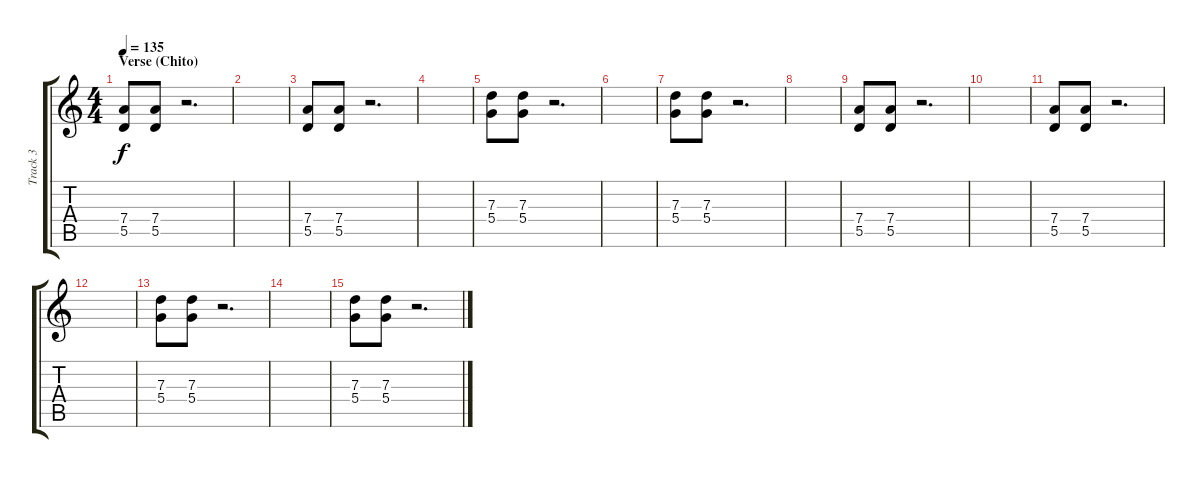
\track ("Track 3" "Track 3") {instrument distortionguitar}
\staff {score tabs}
\tuning (E4 B3 G3 D3 A2 E2) {hide}
\ts (4 4)
\section ("" "Verse (Chito)")
\tempo 135
\clef g2
\ks c
(7.4 5.5).8{dy f} (7.4 5.5).8 r.2{d} |
|
(7.4 5.5).8 (7.4 5.5).8 r.2{d} |
|
(7.3 5.4).8 (7.3 5.4).8 r.2{d} |
|
(7.3 5.4).8 (7.3 5.4).8 r.2{d} |
|
(7.4 5.5).8 (7.4 5.5).8 r.2{d} |
|
(7.4 5.5).8 (7.4 5.5).8 r.2{d} |
|
(7.3 5.4).8 (7.3 5.4).8 r.2{d} |
|
(7.3 5.4).8 (7.3 5.4).8 r.2{d}
